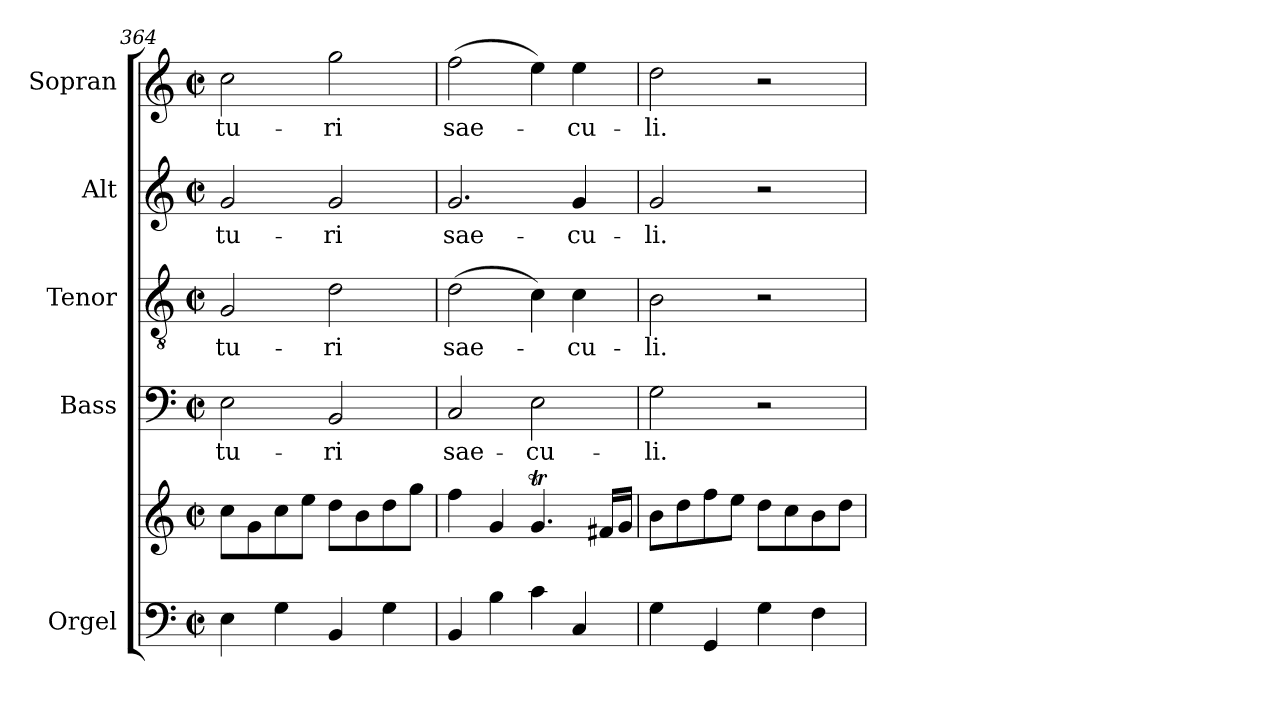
**kern	**kern	**kern	**text	**kern	**text	**kern	**text	**kern	**text
*part5	*part5	*part4	*part4	*part3	*part3	*part2	*part2	*part1	*part1
*staff6	*staff5	*staff4	*staff4	*staff3	*staff3	*staff2	*staff2	*staff1	*staff1
*I"Orgel	*	*I"Bass	*	*I"Tenor	*	*I"Alt	*	*I"Sopran	*
*I'Org.	*	*I'B.	*	*I'T.	*	*I'A.	*	*I'S.	*
*clefF4	*clefG2	*clefF4	*	*clefGv2	*	*clefG2	*	*clefG2	*
*k[]	*k[]	*k[]	*	*k[]	*	*k[]	*	*k[]	*
*C:	*C:	*C:	*	*C:	*	*C:	*	*C:	*
*M2/2	*M2/2	*M2/2	*	*M2/2	*	*M2/2	*	*M2/2	*
*met(c|)	*met(c|)	*met(c|)	*	*met(c|)	*	*met(c|)	*	*met(c|)	*
=364	=364	=364	=364	=364	=364	=364	=364	=364	=364
!	!	!	!LO:LY:b	!	!LO:LY:b	!	!LO:LY:b	!	!LO:LY:b
4E\	8cc\L	2E\	-tu-	2G/	-tu-	2g/	-tu-	2cc\	-tu-
.	8g\	.	.	.	.	.	.	.	.
4G\	8cc\	.	.	.	.	.	.	.	.
.	8ee\J	.	.	.	.	.	.	.	.
!	!	!	!LO:LY:b	!	!LO:LY:b	!	!LO:LY:b	!	!LO:LY:b
4BB/	8dd\L	2BB/	-ri	2d\	-ri	2g/	-ri	2gg\	-ri
.	8b\	.	.	.	.	.	.	.	.
4G\	8dd\	.	.	.	.	.	.	.	.
.	8gg\J	.	.	.	.	.	.	.	.
=365	=365	=365	=365	=365	=365	=365	=365	=365	=365
!	!	!	!LO:LY:b	!	!LO:LY:b	!	!LO:LY:b	!	!LO:LY:b
4BB/	4ff\	2C/	sae-	(>2d\	sae-	2.g/	sae-	(>2ff\	sae-
4B\	4g/	.	.	.	.	.	.	.	.
!	!	!	!LO:LY:b	!	!	!	!	!	!
4c\	4.gT/	2E\	-cu-	4c\)	.	.	.	4ee\)	.
!	!	!	!	!	!LO:LY:b	!	!LO:LY:b	!	!LO:LY:b
4C/	.	.	.	4c\	-cu-	4g/	-cu-	4ee\	-cu-
.	16f#X/LL	.	.	.	.	.	.	.	.
.	16g/JJ	.	.	.	.	.	.	.	.
=366	=366	=366	=366	=366	=366	=366	=366	=366	=366
!	!	!	!LO:LY:b	!	!LO:LY:b	!	!LO:LY:b	!	!LO:LY:b
4G\	8b\L	2G\	-li.	2B\	-li.	2g/	-li.	2dd\	-li.
.	8dd\	.	.	.	.	.	.	.	.
4GG/	8ff\	.	.	.	.	.	.	.	.
.	8ee\J	.	.	.	.	.	.	.	.
4G\	8dd\L	2r	.	2r	.	2r	.	2r	.
.	8cc\	.	.	.	.	.	.	.	.
4F\	8b\	.	.	.	.	.	.	.	.
.	8dd\J	.	.	.	.	.	.	.	.
=	=	=	=	=	=	=	=	=	=
*-	*-	*-	*-	*-	*-	*-	*-	*-	*-
